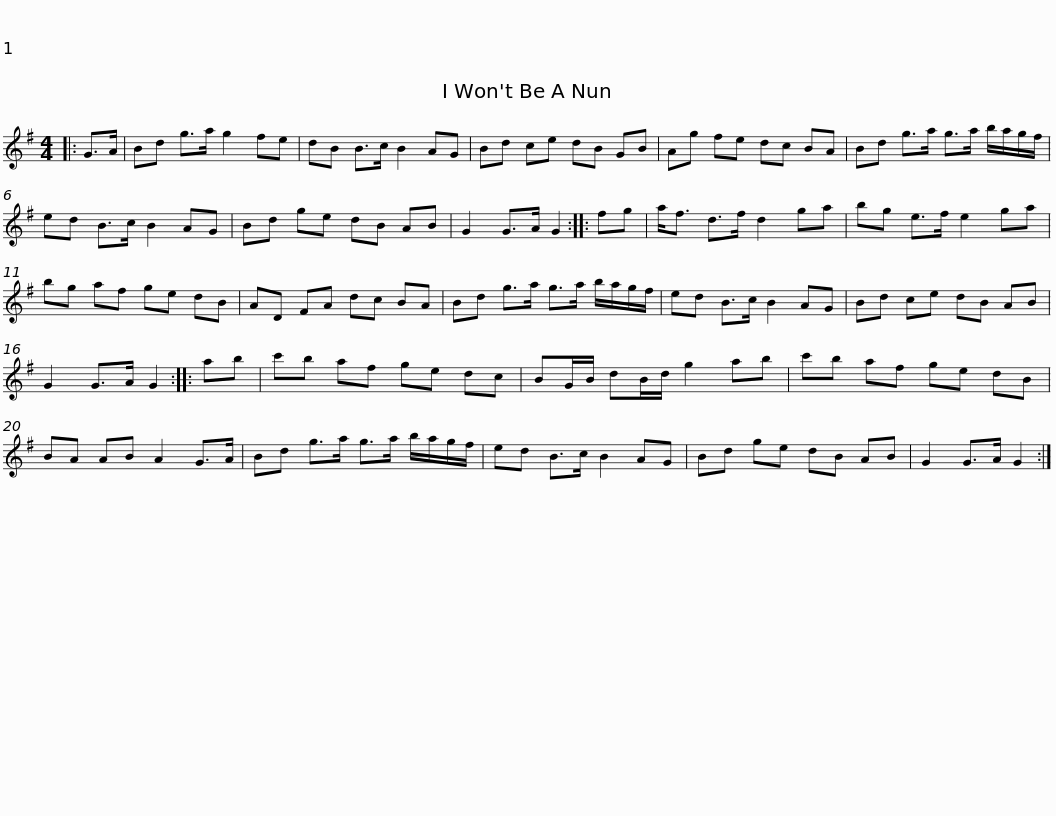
X:1
L:1/8
M:4/4
I:linebreak $
K:G
V:1 treble
V:1
|: G>A | Bd g>a g2 fe | dB B>c B2 AG | Bd ce dB GB | Ag fe dc BA |$ %5
 Bd g>a g>a b/a/g/f/ | ed B>c B2 AG | Bd ge dB AB | G2 G>A G2 :: fg | %10
 a<f d>f d2 ga |$ bg e>f e2 ga | bg af ge dB | AD FA dc BA | Bd g>a g>a b/a/g/f/ | %15
 ed B>c B2 AG |$ Bd ce dB AB | G2 G>A G2 :: ab | c'b af ge dc | %20
 BG/B/ dB/d/ g2 ab | c'b af ge dB |$ BA AB A2 G>A | Bd g>a g>a b/a/g/f/ | ed B>c B2 AG | %25
 Bd ge dB AB | G2 G>A G2 :| %27
